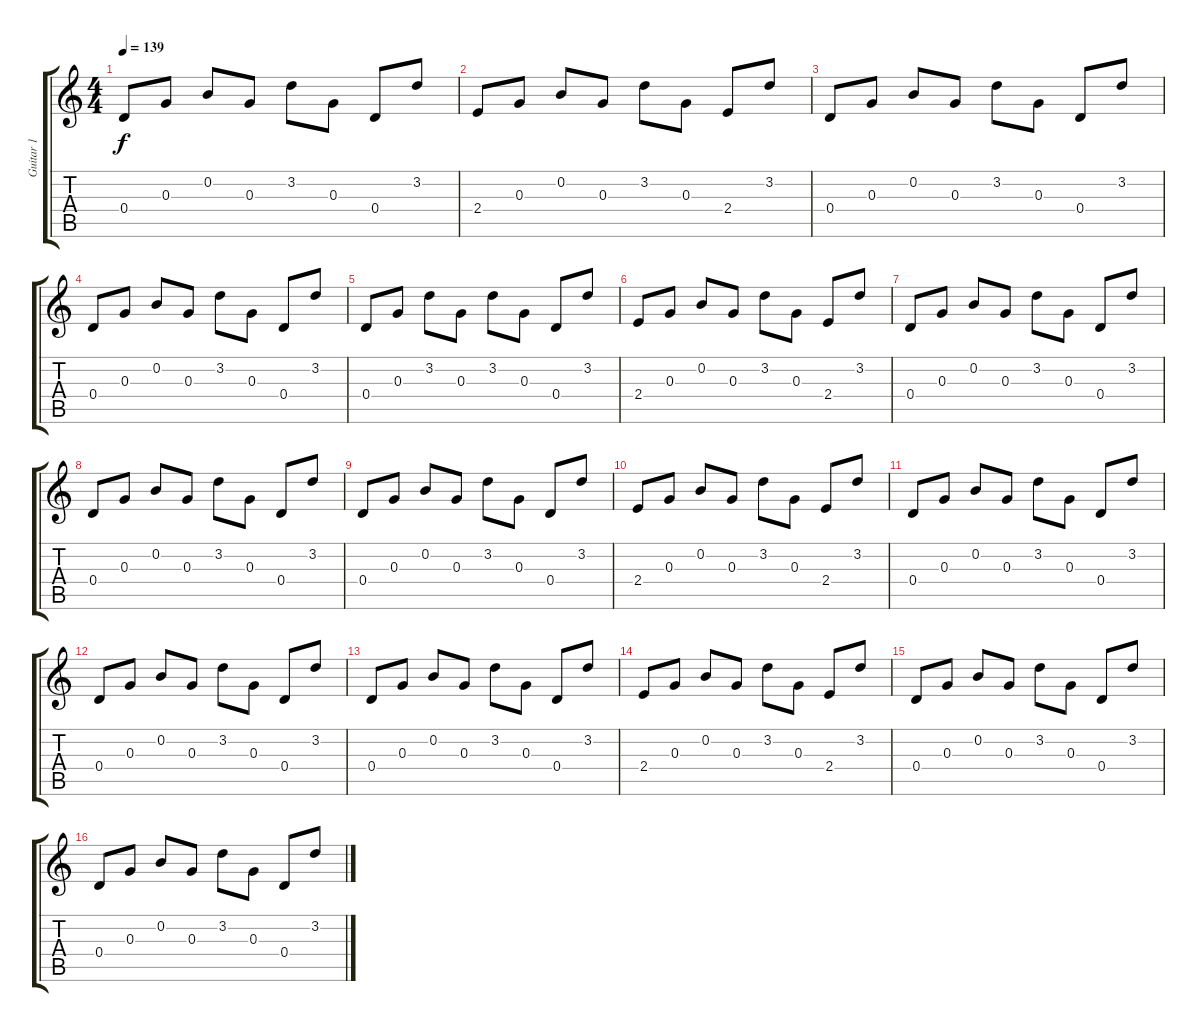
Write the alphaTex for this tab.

\track ("Guitar 1" "Guitar 1") {instrument electricguitarclean}
\staff {score tabs}
\tuning (E4 B3 G3 D3 A2 D2) {hide}
\ts (4 4)
\tempo 139
\clef g2
\ks c
0.4.8{dy f} 0.3.8 0.2.8 0.3.8 3.2.8 0.3.8 0.4.8 3.2.8 |
2.4.8 0.3.8 0.2.8 0.3.8 3.2.8 0.3.8 2.4.8 3.2.8 |
0.4.8 0.3.8 0.2.8 0.3.8 3.2.8 0.3.8 0.4.8 3.2.8 |
0.4.8 0.3.8 0.2.8 0.3.8 3.2.8 0.3.8 0.4.8 3.2.8 |
0.4.8 0.3.8 3.2.8 0.3.8 3.2.8 0.3.8 0.4.8 3.2.8 |
2.4.8 0.3.8 0.2.8 0.3.8 3.2.8 0.3.8 2.4.8 3.2.8 |
0.4.8 0.3.8 0.2.8 0.3.8 3.2.8 0.3.8 0.4.8 3.2.8 |
0.4.8 0.3.8 0.2.8 0.3.8 3.2.8 0.3.8 0.4.8 3.2.8 |
0.4.8 0.3.8 0.2.8 0.3.8 3.2.8 0.3.8 0.4.8 3.2.8 |
2.4.8 0.3.8 0.2.8 0.3.8 3.2.8 0.3.8 2.4.8 3.2.8 |
0.4.8 0.3.8 0.2.8 0.3.8 3.2.8 0.3.8 0.4.8 3.2.8 |
0.4.8 0.3.8 0.2.8 0.3.8 3.2.8 0.3.8 0.4.8 3.2.8 |
0.4.8 0.3.8 0.2.8 0.3.8 3.2.8 0.3.8 0.4.8 3.2.8 |
2.4.8 0.3.8 0.2.8 0.3.8 3.2.8 0.3.8 2.4.8 3.2.8 |
0.4.8 0.3.8 0.2.8 0.3.8 3.2.8 0.3.8 0.4.8 3.2.8 |
0.4.8 0.3.8 0.2.8 0.3.8 3.2.8 0.3.8 0.4.8 3.2.8
